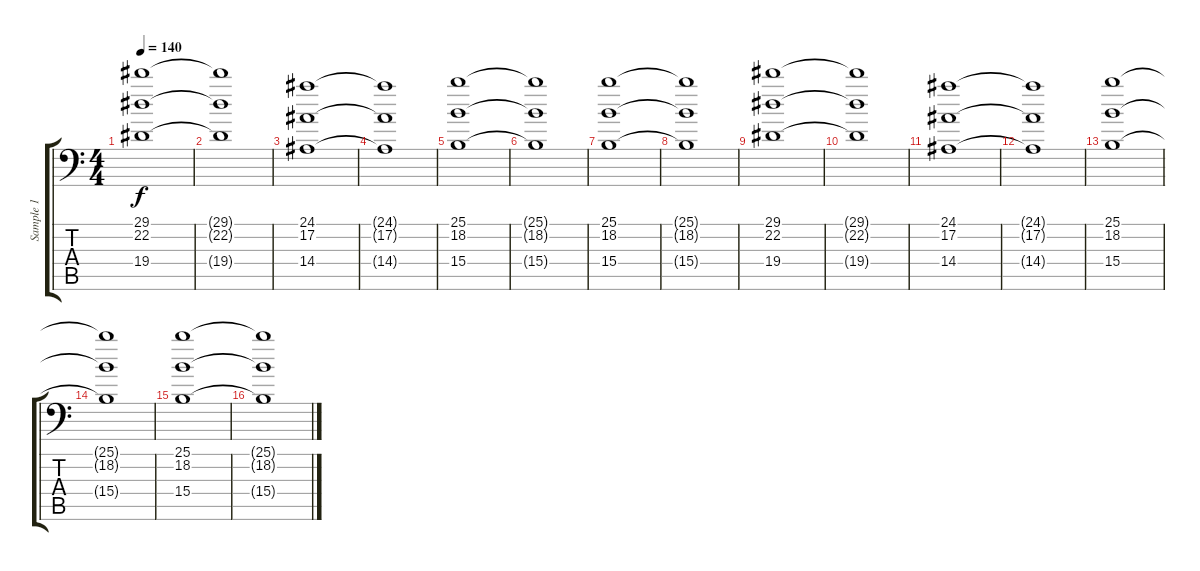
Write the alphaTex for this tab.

\track ("Sample 1" "Sample 1") {instrument stringensemble1}
\staff {score tabs}
\tuning (Bb3 F3 Db3 Ab2 Eb2 Bb1) {hide}
\ts (4 4)
\tempo 140
\clef f4
\ks c
(29.1 22.2 19.4).1{dy f} |
(29.1{t} 22.2{t} 19.4{t}).1 |
(24.1 17.2 14.4).1 |
(24.1{t} 17.2{t} 14.4{t}).1 |
(25.1 18.2 15.4).1 |
(25.1{t} 18.2{t} 15.4{t}).1 |
(25.1 18.2 15.4).1 |
(25.1{t} 18.2{t} 15.4{t}).1 |
(29.1 22.2 19.4).1 |
(29.1{t} 22.2{t} 19.4{t}).1 |
(24.1 17.2 14.4).1 |
(24.1{t} 17.2{t} 14.4{t}).1 |
(25.1 18.2 15.4).1 |
(25.1{t} 18.2{t} 15.4{t}).1 |
(25.1 18.2 15.4).1 |
(25.1{t} 18.2{t} 15.4{t}).1
